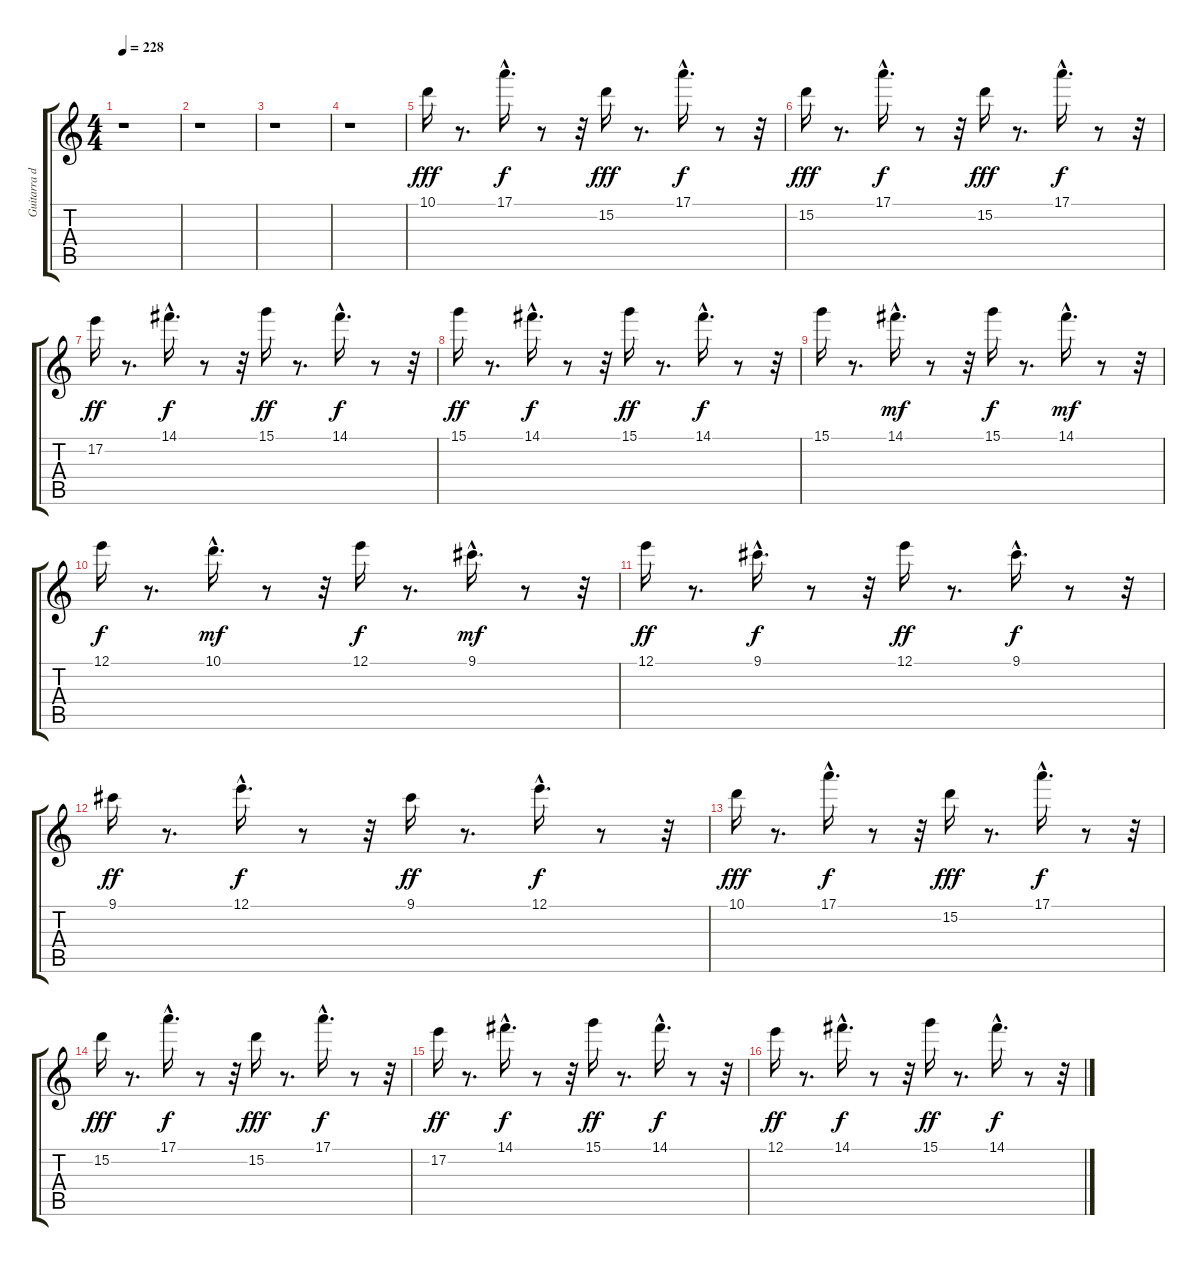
\track ("Guitarra de Apoyo" "Guitarra d") {instrument distortionguitar}
\staff {score tabs}
\tuning (E4 B3 G3 D3 A2 E2) {hide}
\ts (4 4)
\tempo 228
\clef g2
\ks c
r.1{dy ff} |
r.1 |
r.1 |
r.1 |
10.1.16{dy fff volume 12 balance 8 instrument lead1square} r.8{d} 17.1{hac}.16{d dy f} r.8 r.32 15.2.16{dy fff} r.8{d} 17.1{hac}.16{d dy f} r.8 r.32 |
15.2.16{dy fff} r.8{d} 17.1{hac}.16{d dy f} r.8 r.32 15.2.16{dy fff} r.8{d} 17.1{hac}.16{d dy f} r.8 r.32 |
17.2.16{dy ff} r.8{d} 14.1{hac}.16{d dy f} r.8 r.32 15.1.16{dy ff} r.8{d} 14.1{hac}.16{d dy f} r.8 r.32 |
15.1.16{dy ff} r.8{d} 14.1{hac}.16{d dy f} r.8 r.32 15.1.16{dy ff} r.8{d} 14.1{hac}.16{d dy f} r.8 r.32 |
15.1.16 r.8{d} 14.1{hac}.16{d dy mf} r.8 r.32 15.1.16{dy f} r.8{d} 14.1{hac}.16{d dy mf} r.8 r.32 |
12.1.16{dy f} r.8{d} 10.1{hac}.16{d dy mf} r.8 r.32 12.1.16{dy f} r.8{d} 9.1{hac}.16{d dy mf} r.8 r.32 |
12.1.16{dy ff} r.8{d} 9.1{hac}.16{d dy f} r.8 r.32 12.1.16{dy ff} r.8{d} 9.1{hac}.16{d dy f} r.8 r.32 |
9.1.16{dy ff} r.8{d} 12.1{hac}.16{d dy f} r.8 r.32 9.1.16{dy ff} r.8{d} 12.1{hac}.16{d dy f} r.8 r.32 |
10.1.16{dy fff} r.8{d} 17.1{hac}.16{d dy f} r.8 r.32 15.2.16{dy fff} r.8{d} 17.1{hac}.16{d dy f} r.8 r.32 |
15.2.16{dy fff} r.8{d} 17.1{hac}.16{d dy f} r.8 r.32 15.2.16{dy fff} r.8{d} 17.1{hac}.16{d dy f} r.8 r.32 |
17.2.16{dy ff} r.8{d} 14.1{hac}.16{d dy f} r.8 r.32 15.1.16{dy ff} r.8{d} 14.1{hac}.16{d dy f} r.8 r.32 |
12.1.16{dy ff} r.8{d} 14.1{hac}.16{d dy f} r.8 r.32 15.1.16{dy ff} r.8{d} 14.1{hac}.16{d dy f} r.8 r.32
